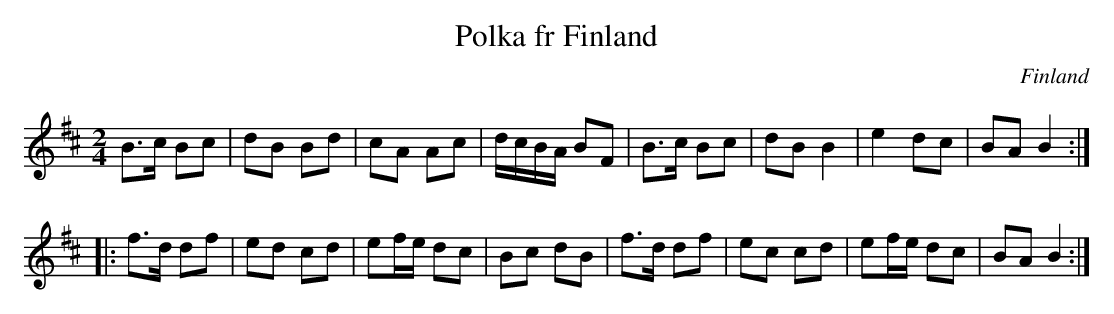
X:1
T:Polka fr Finland
O:Finland
M:2/4
L:1/8
K:Bm
B>c Bc|dB Bd|cA Ac|d/c/B/A/ BF|\
B>c Bc|dB B2|e2 dc|BA B2:|
|:f>d df|ed cd|ef/e/ dc|Bc dB|\
f>d df|ec cd|ef/e/ dc|BA B2:|
